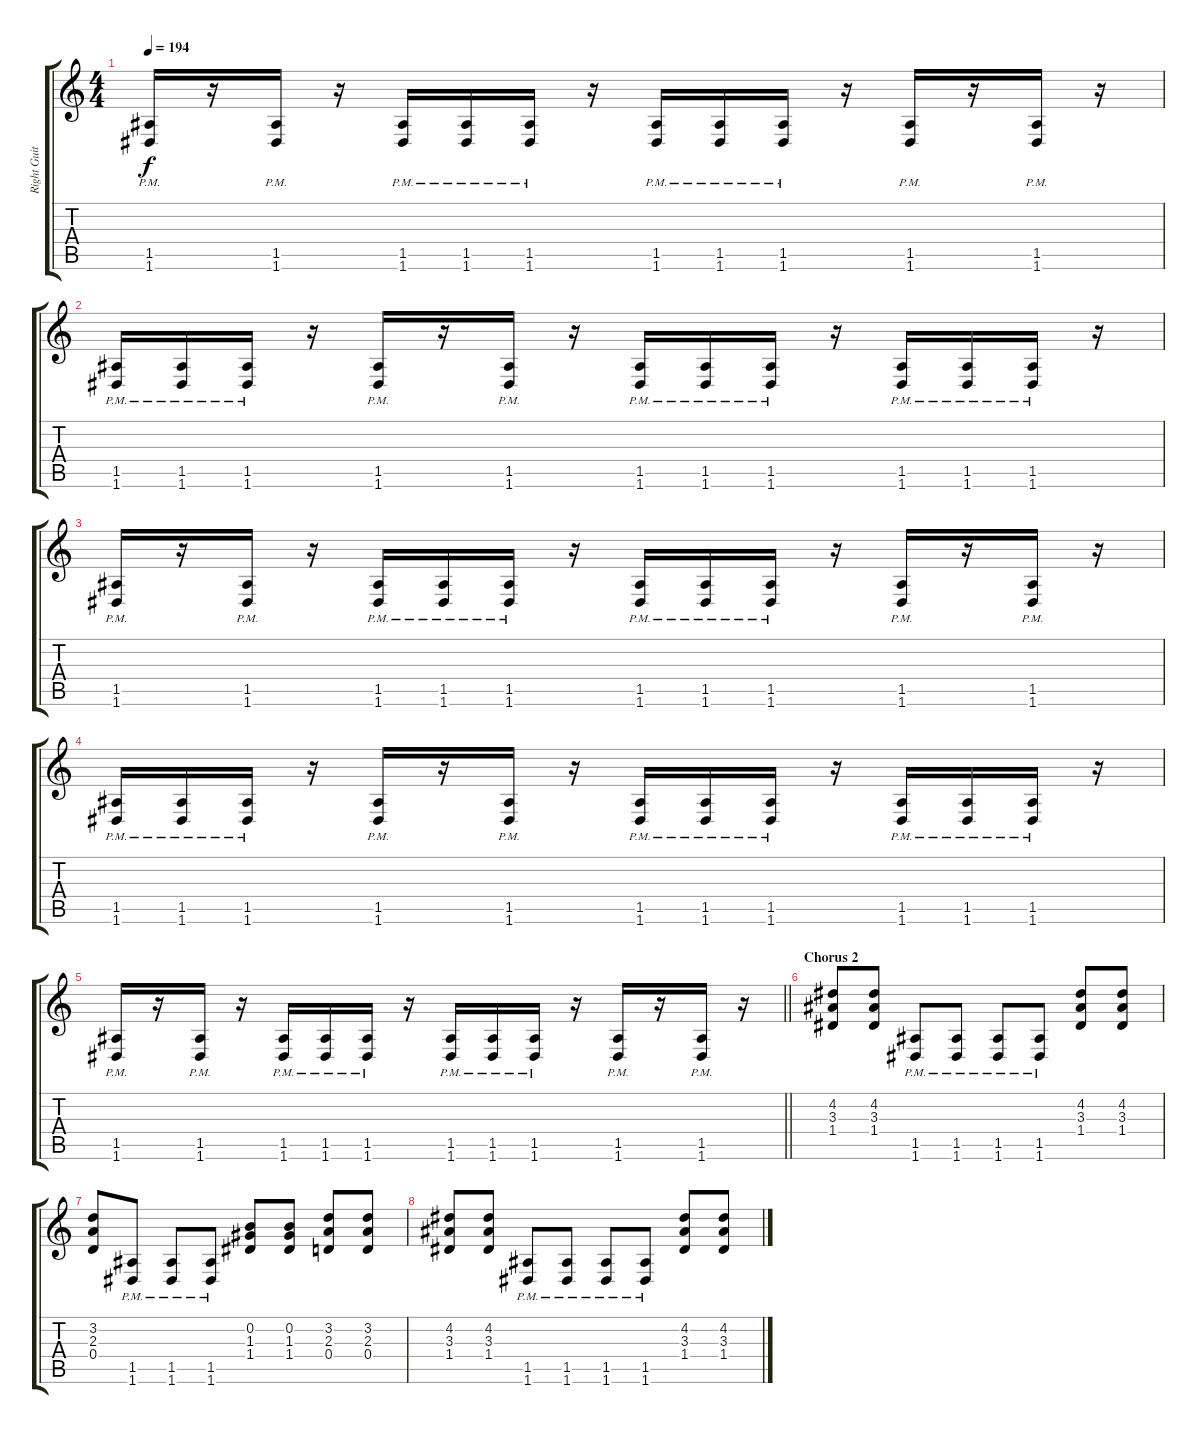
\track ("Right Guitar" "Right Guit") {instrument overdrivenguitar}
\staff {score tabs}
\tuning (E4 B3 G3 D3 A2 D2) {hide}
\ts (4 4)
\tempo 194
\clef g2
\ks c
(1.5{pm} 1.6{pm}).16{dy f} r.16 (1.5{pm} 1.6{pm}).16 r.16 (1.5{pm} 1.6{pm}).16 (1.5{pm} 1.6{pm}).16 (1.5{pm} 1.6{pm}).16 r.16 (1.5{pm} 1.6{pm}).16 (1.5{pm} 1.6{pm}).16 (1.5{pm} 1.6{pm}).16 r.16 (1.5{pm} 1.6{pm}).16 r.16 (1.5{pm} 1.6{pm}).16 r.16 |
(1.5{pm} 1.6{pm}).16 (1.5{pm} 1.6{pm}).16 (1.5{pm} 1.6{pm}).16 r.16 (1.5{pm} 1.6{pm}).16 r.16 (1.5{pm} 1.6{pm}).16 r.16 (1.5{pm} 1.6{pm}).16 (1.5{pm} 1.6{pm}).16 (1.5{pm} 1.6{pm}).16 r.16 (1.5{pm} 1.6{pm}).16 (1.5{pm} 1.6{pm}).16 (1.5{pm} 1.6{pm}).16 r.16 |
(1.5{pm} 1.6{pm}).16 r.16 (1.5{pm} 1.6{pm}).16 r.16 (1.5{pm} 1.6{pm}).16 (1.5{pm} 1.6{pm}).16 (1.5{pm} 1.6{pm}).16 r.16 (1.5{pm} 1.6{pm}).16 (1.5{pm} 1.6{pm}).16 (1.5{pm} 1.6{pm}).16 r.16 (1.5{pm} 1.6{pm}).16 r.16 (1.5{pm} 1.6{pm}).16 r.16 |
(1.5{pm} 1.6{pm}).16 (1.5{pm} 1.6{pm}).16 (1.5{pm} 1.6{pm}).16 r.16 (1.5{pm} 1.6{pm}).16 r.16 (1.5{pm} 1.6{pm}).16 r.16 (1.5{pm} 1.6{pm}).16 (1.5{pm} 1.6{pm}).16 (1.5{pm} 1.6{pm}).16 r.16 (1.5{pm} 1.6{pm}).16 (1.5{pm} 1.6{pm}).16 (1.5{pm} 1.6{pm}).16 r.16 |
\barLineRight lightlight
(1.5{pm} 1.6{pm}).16 r.16 (1.5{pm} 1.6{pm}).16 r.16 (1.5{pm} 1.6{pm}).16 (1.5{pm} 1.6{pm}).16 (1.5{pm} 1.6{pm}).16 r.16 (1.5{pm} 1.6{pm}).16 (1.5{pm} 1.6{pm}).16 (1.5{pm} 1.6{pm}).16 r.16 (1.5{pm} 1.6{pm}).16 r.16 (1.5{pm} 1.6{pm}).16 r.16 |
\section ("" "Chorus 2")
(4.2 3.3 1.4).8 (4.2 3.3 1.4).8 (1.5{pm} 1.6{pm}).8 (1.5{pm} 1.6{pm}).8 (1.5{pm} 1.6{pm}).8 (1.5{pm} 1.6{pm}).8 (4.2 3.3 1.4).8 (4.2 3.3 1.4).8 |
(3.2 2.3 0.4).8 (1.5{pm} 1.6{pm}).8 (1.5{pm} 1.6{pm}).8 (1.5{pm} 1.6{pm}).8 (0.2 1.3 1.4).8 (0.2 1.3 1.4).8 (3.2 2.3 0.4).8 (3.2 2.3 0.4).8 |
(4.2 3.3 1.4).8 (4.2 3.3 1.4).8 (1.5{pm} 1.6{pm}).8 (1.5{pm} 1.6{pm}).8 (1.5{pm} 1.6{pm}).8 (1.5{pm} 1.6{pm}).8 (4.2 3.3 1.4).8 (4.2 3.3 1.4).8
